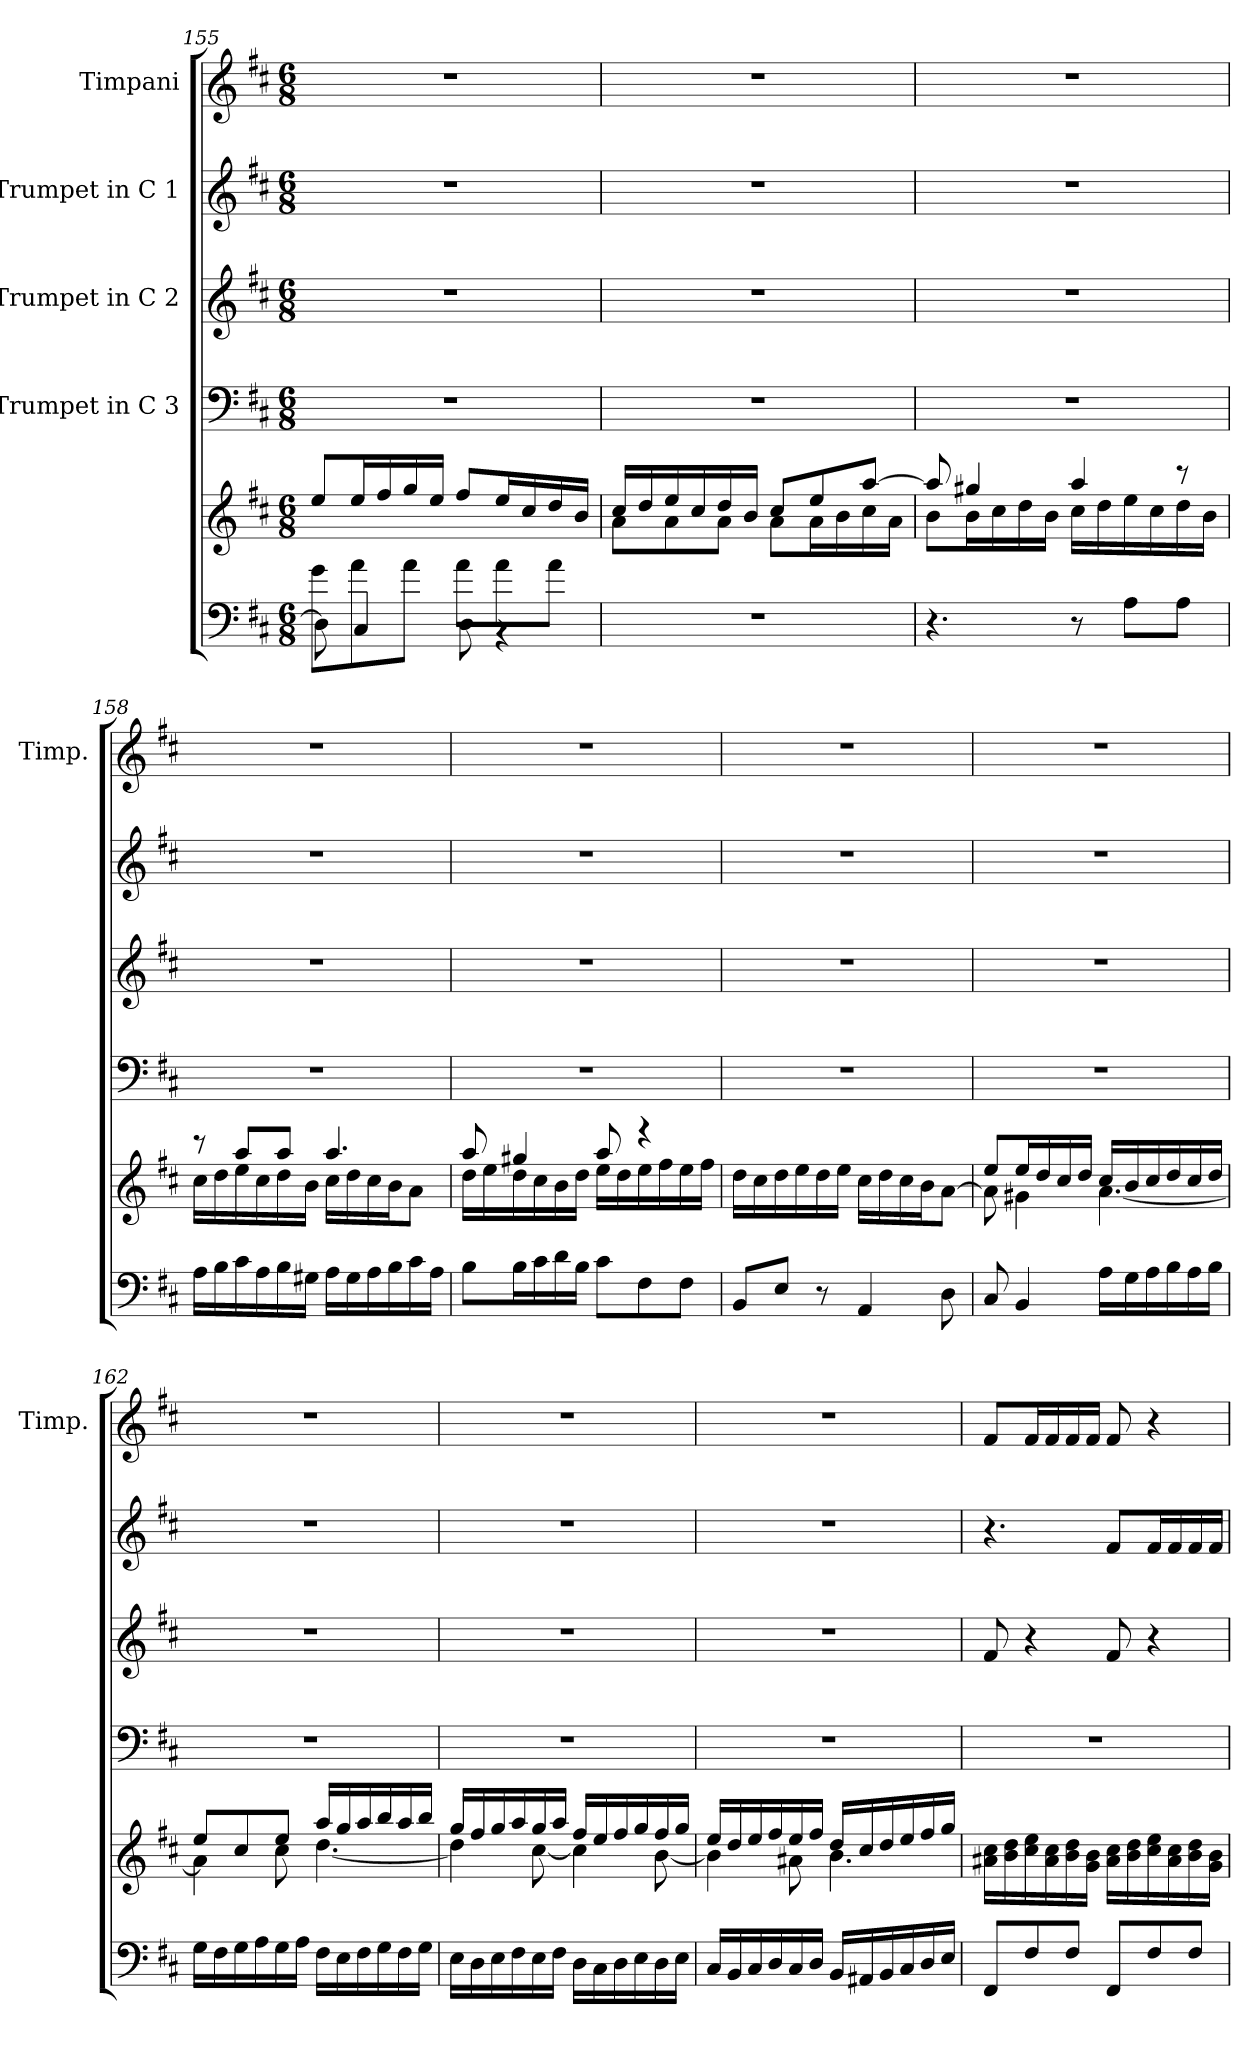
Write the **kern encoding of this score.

**kern	**kern	**kern	**kern	**kern	**kern
*part5	*part5	*part4	*part3	*part2	*part1
*staff6	*staff5	*staff4	*staff3	*staff2	*staff1
*	*	*I"Trumpet in C 3	*I"Trumpet in C 2	*I"Trumpet in C 1	*I"Timpani
*	*	*	*	*	*I'Timp.
!!LO:PB:g=z
*clefF4	*clefG2	*clefF4	*clefG2	*clefG2	*clefG2
*k[f#c#]	*k[f#c#]	*k[f#c#]	*k[f#c#]	*k[f#c#]	*k[f#c#]
*	*D:	*D:	*D:	*D:	*D:
*M6/8	*M6/8	*M6/8	*M6/8	*M6/8	*M6/8
=155	=155	=155	=155	=155	=155
*^	*	*	*	*	*
8g\L	8D\]	8ee/L	2.r	2.r	2.r	2.r
8a\	4C#/	16ee/L	.	.	.	.
.	.	16ff#/	.	.	.	.
8a\J	.	16gg/	.	.	.	.
.	.	16ee/JJ	.	.	.	.
8a\L	8D\	8ff#/L	.	.	.	.
8a\	4r	16ee/L	.	.	.	.
.	.	16cc#/	.	.	.	.
8a\J	.	16dd/	.	.	.	.
.	.	16b/JJ	.	.	.	.
*v	*v	*	*	*	*	*
=156	=156	=156	=156	=156	=156
*	*^	*	*	*	*
2.r	16cc#/LL	8a\L	2.r	2.r	2.r	2.r
.	16dd/	.	.	.	.	.
.	16ee/	8a\	.	.	.	.
.	16cc#/	.	.	.	.	.
.	16dd/	8a\J	.	.	.	.
.	16b/JJ	.	.	.	.	.
.	8cc#/L	8a\L	.	.	.	.
.	8ee/	16a\L	.	.	.	.
.	.	16b\	.	.	.	.
.	[8aa/J	16cc#\	.	.	.	.
.	.	16a\JJ	.	.	.	.
=157	=157	=157	=157	=157	=157	=157
4.r	8aa/]	8b\L	2.r	2.r	2.r	2.r
.	4gg#X/	16b\L	.	.	.	.
.	.	16cc#\	.	.	.	.
.	.	16dd\	.	.	.	.
.	.	16b\JJ	.	.	.	.
8r	4aa/	16cc#\LL	.	.	.	.
.	.	16dd\	.	.	.	.
8A\L	.	16ee\	.	.	.	.
.	.	16cc#\	.	.	.	.
8A\J	8r	16dd\	.	.	.	.
.	.	16b\JJ	.	.	.	.
=158	=158	=158	=158	=158	=158	=158
16A\LL	8r	16cc#\LL	2.r	2.r	2.r	2.r
16B\	.	16dd\	.	.	.	.
16c#\	8aa/L	16ee\	.	.	.	.
16A\	.	16cc#\	.	.	.	.
16B\	8aa/J	16dd\	.	.	.	.
16G#X\JJ	.	16b\JJ	.	.	.	.
16A\LL	4.aa/	16cc#\LL	.	.	.	.
16G#\	.	16dd\	.	.	.	.
16A\	.	16cc#\	.	.	.	.
16B\	.	16b\J	.	.	.	.
16c#\	.	8a\J	.	.	.	.
16A\JJ	.	.	.	.	.	.
=159	=159	=159	=159	=159	=159	=159
8B\L	8aa/	16dd\LL	2.r	2.r	2.r	2.r
.	.	16ee\	.	.	.	.
16B\L	4gg#X/	16dd\	.	.	.	.
16c#\	.	16cc#\	.	.	.	.
16d\	.	16b\	.	.	.	.
16B\JJ	.	16dd\JJ	.	.	.	.
8c#\L	8aa/	16ee\LL	.	.	.	.
.	.	16dd\	.	.	.	.
8F#\	4r	16ee\	.	.	.	.
.	.	16ff#\	.	.	.	.
8F#\J	.	16ee\	.	.	.	.
.	.	16ff#\JJ	.	.	.	.
*	*v	*v	*	*	*	*
!!LO:LB:g=z
=160	=160	=160	=160	=160	=160
8BB/L	16dd\LL	2.r	2.r	2.r	2.r
.	16cc#\	.	.	.	.
8E/J	16dd\	.	.	.	.
.	16ee\	.	.	.	.
8r	16dd\	.	.	.	.
.	16ee\JJ	.	.	.	.
4AA/	16cc#\LL	.	.	.	.
.	16dd\	.	.	.	.
.	16cc#\	.	.	.	.
.	16b\J	.	.	.	.
8D\	[8a\J	.	.	.	.
=161	=161	=161	=161	=161	=161
*	*^	*	*	*	*
8C#/	8ee/L	8a\]	2.r	2.r	2.r	2.r
4BB/	16ee/L	4g#X\	.	.	.	.
.	16dd/	.	.	.	.	.
.	16cc#/	.	.	.	.	.
.	16dd/JJ	.	.	.	.	.
16A\LL	16cc#/LL	[4.a\	.	.	.	.
16G\	16b/	.	.	.	.	.
16A\	16cc#/	.	.	.	.	.
16B\	16dd/	.	.	.	.	.
16A\	16cc#/	.	.	.	.	.
16B\JJ	16dd/JJ	.	.	.	.	.
=162	=162	=162	=162	=162	=162	=162
16G\LL	8ee/L	4a\]	2.r	2.r	2.r	2.r
16F#\	.	.	.	.	.	.
16G\	8cc#/	.	.	.	.	.
16A\	.	.	.	.	.	.
16G\	8ee/J	8cc#\	.	.	.	.
16A\JJ	.	.	.	.	.	.
16F#\LL	16aa/LL	[4.dd\	.	.	.	.
16E\	16gg/	.	.	.	.	.
16F#\	16aa/	.	.	.	.	.
16G\	16bb/	.	.	.	.	.
16F#\	16aa/	.	.	.	.	.
16G\JJ	16bb/JJ	.	.	.	.	.
=163	=163	=163	=163	=163	=163	=163
16E\LL	16gg/LL	4dd\]	2.r	2.r	2.r	2.r
16D\	16ff#/	.	.	.	.	.
16E\	16gg/	.	.	.	.	.
16F#\	16aa/	.	.	.	.	.
16E\	16gg/	[8cc#\	.	.	.	.
16F#\JJ	16aa/JJ	.	.	.	.	.
16D\LL	16ff#/LL	4cc#\]	.	.	.	.
16C#\	16ee/	.	.	.	.	.
16D\	16ff#/	.	.	.	.	.
16E\	16gg/	.	.	.	.	.
16D\	16ff#/	[8b\	.	.	.	.
16E\JJ	16gg/JJ	.	.	.	.	.
=164	=164	=164	=164	=164	=164	=164
16C#/LL	16ee/LL	4b\]	2.r	2.r	2.r	2.r
16BB/	16dd/	.	.	.	.	.
16C#/	16ee/	.	.	.	.	.
16D/	16ff#/	.	.	.	.	.
16C#/	16ee/	8a#X\	.	.	.	.
16D/JJ	16ff#/JJ	.	.	.	.	.
16BB/LL	16dd/LL	4.b\	.	.	.	.
16AA#X/	16cc#/	.	.	.	.	.
16BB/	16dd/	.	.	.	.	.
16C#/	16ee/	.	.	.	.	.
16D/	16ff#/	.	.	.	.	.
16E/JJ	16gg/JJ	.	.	.	.	.
*	*v	*v	*	*	*	*
!!LO:PB:g=z
=165	=165	=165	=165	=165	=165
8FF#/L	16a#X\ 16cc#\LL	2.r	8f#/	4.r	8f#/L
.	16b\ 16dd\	.	.	.	.
8F#/	16cc#\ 16ee\	.	4r	.	16f#/L
.	16a#\ 16cc#\	.	.	.	16f#/
8F#/J	16b\ 16dd\	.	.	.	16f#/
.	16g\ 16b\JJ	.	.	.	16f#/JJ
8FF#/L	16a#\ 16cc#\LL	.	8f#/	8f#/L	8f#/
.	16b\ 16dd\	.	.	.	.
8F#/	16cc#\ 16ee\	.	4r	16f#/L	4r
.	16a#\ 16cc#\	.	.	16f#/	.
8F#/J	16b\ 16dd\	.	.	16f#/	.
.	16g\ 16b\JJ	.	.	16f#/JJ	.
=	=	=	=	=	=
*-	*-	*-	*-	*-	*-
